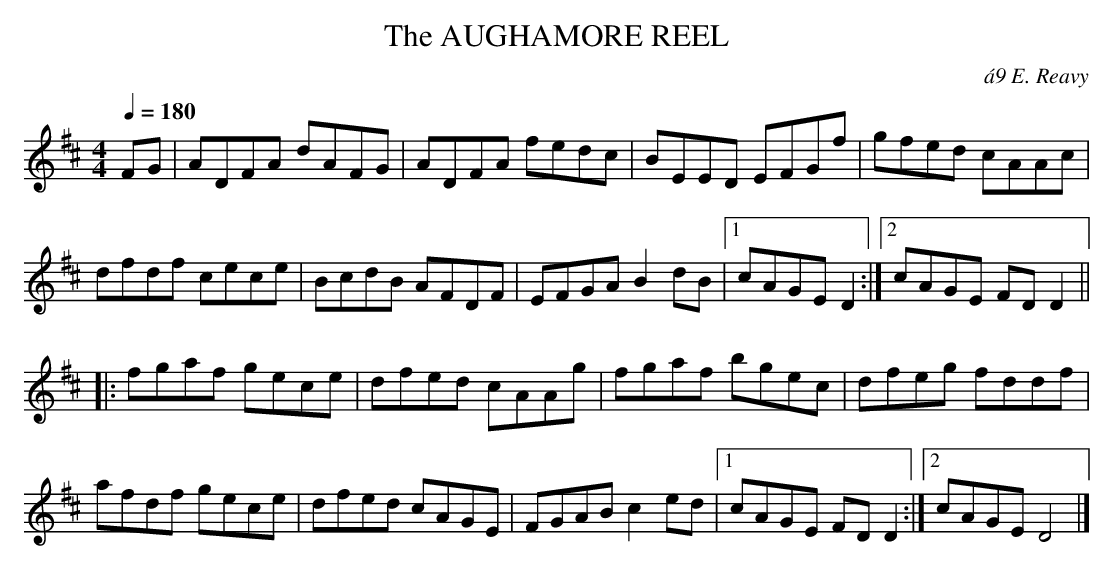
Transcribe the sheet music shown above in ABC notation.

X:1
T:AUGHAMORE REEL, The
C:\'a9 E. Reavy
Y:"allegro moderato"
Q:1/4=180
L:1/8
M:4/4
K:D
FG|ADFA dAFG|ADFA fedc|BEED EFGf|gfed cAAc|
dfdf cece|BcdB AFDF|EFGA B2dB|1 cAGE D2:|\
[2 cAGE FD D2||
|:fgaf gece|dfed cAAg|fgaf bgec|dfeg fddf|
afdf gece|dfed cAGE|FGAB c2ed|1 cAGE FD D2:|\
[2 cAGE D4|]
